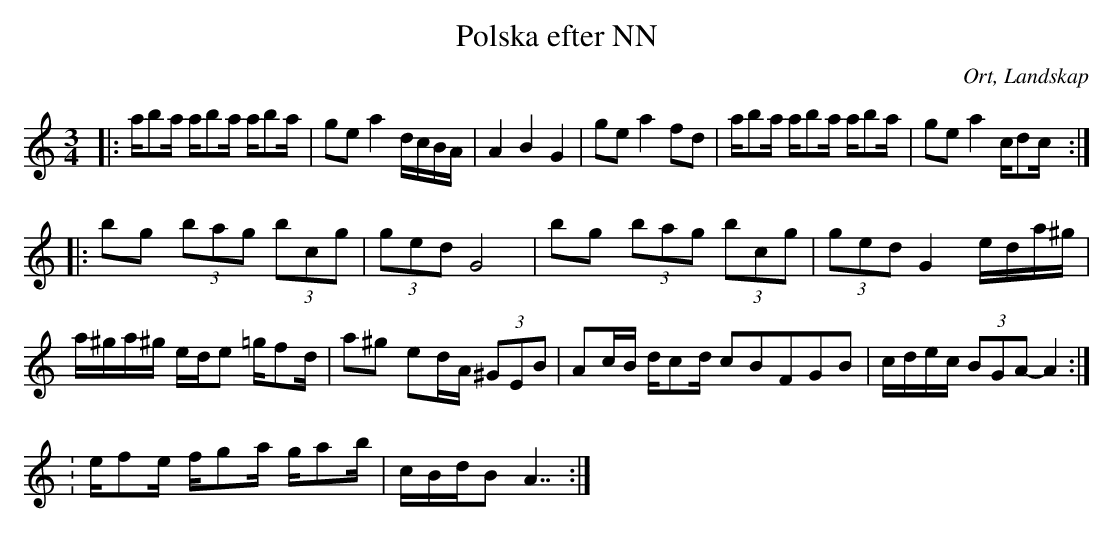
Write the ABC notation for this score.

X:1
T:Polska efter NN
O:Ort, Landskap
M:3/4
L:1/8
K:C
|: a/ba/ a/ba/ a/ba/ | ge a2 d/c/B/A/| A2 B2 G2 | ge a2 fd| a/ba/ a/ba/ a/ba/|ge a2 c/dc/:|
|:bg (3bag (3bcg| (3ged G4 |bg (3bag (3bcg| (3ged G2 e/d/a/^g/| a/^g/a/^g/ e/d/e =g/fd/ |a^g ed/A/ (3^GEB| Ac/B/ d/cd/ c2/5B2/5F2/5G2/5B2/5|  c/d/e/c/ (3BGA-A2 :|
:e/fe/ f/ga/ g/ab/ | c/B/d/B A7/2:|
